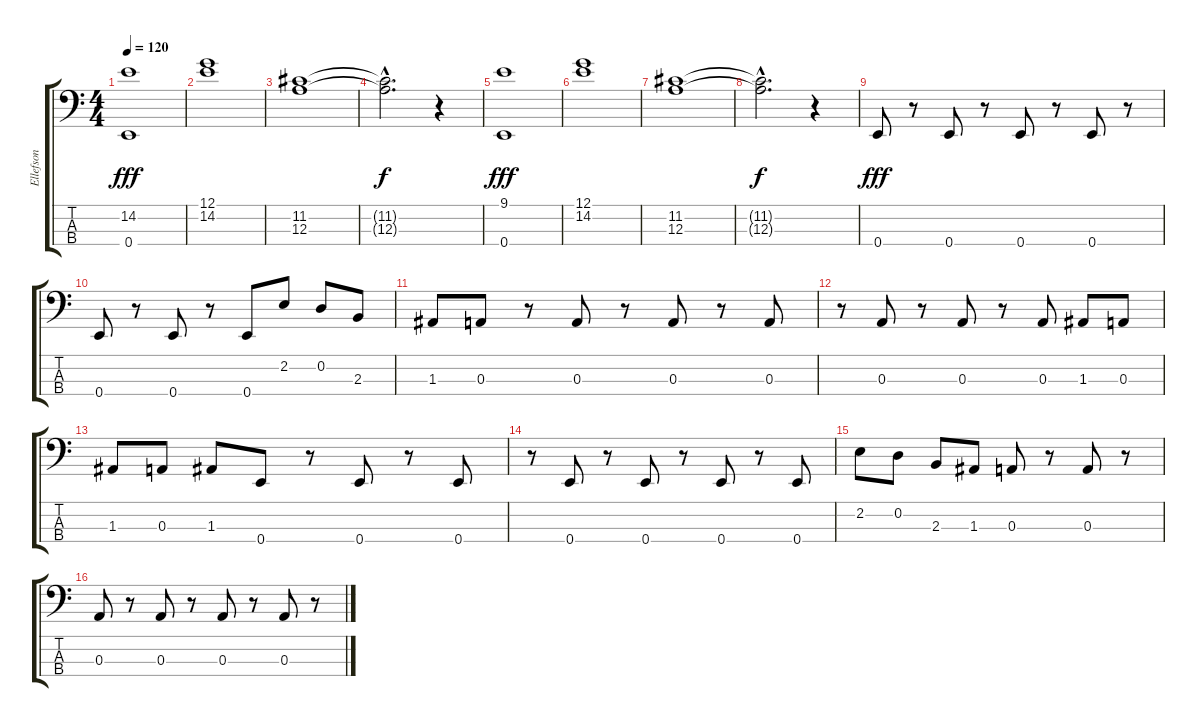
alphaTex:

\track ("Ellefson" "Ellefson") {instrument electricbasspick}
\staff {score tabs}
\tuning (G2 D2 A1 E1) {hide}
\ts (4 4)
\tempo 120
\clef f4
\ks c
(14.2 0.4).1{dy fff instrument electricbasspick} |
(12.1 14.2).1 |
(11.2 12.3).1 |
(11.2{hac t} 12.3{hac t}).2{d dy f} r.4 |
(9.1 0.4).1{dy fff} |
(12.1 14.2).1 |
(11.2 12.3).1 |
(11.2{hac t} 12.3{hac t}).2{d dy f} r.4 |
0.4.8{dy fff} r.8 0.4.8 r.8 0.4.8 r.8 0.4.8 r.8 |
0.4.8 r.8 0.4.8 r.8 0.4.8 2.2.8 0.2.8 2.3.8 |
1.3.8 0.3.8 r.8 0.3.8 r.8 0.3.8 r.8 0.3.8 |
r.8 0.3.8 r.8 0.3.8 r.8 0.3.8 1.3.8 0.3.8 |
1.3.8 0.3.8 1.3.8 0.4.8 r.8 0.4.8 r.8 0.4.8 |
r.8 0.4.8 r.8 0.4.8 r.8 0.4.8 r.8 0.4.8 |
2.2.8 0.2.8 2.3.8 1.3.8 0.3.8 r.8 0.3.8 r.8 |
0.3.8 r.8 0.3.8 r.8 0.3.8 r.8 0.3.8 r.8
